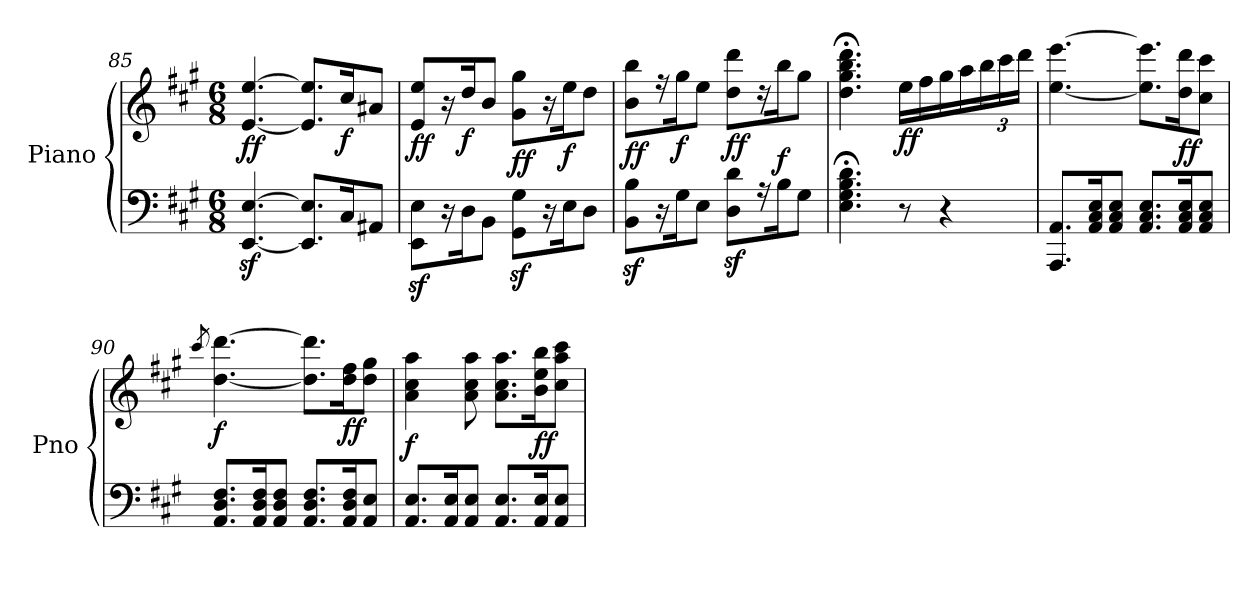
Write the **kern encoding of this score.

**kern	**kern	**dynam
*part1	*part1	*part1
*staff2	*staff1	*staff1/2
*I"Piano	*	*
*I'Pno	*	*
*clefF4	*clefG2	*
*k[f#c#g#]	*k[f#c#g#]	*
*M6/8	*M6/8	*
=85	=85	=85
!	!	!LO:DY:b
[4.EE/z> [4.E/z>	[4.e/ [4.ee/	ff
8.EE/] 8.E/]L	8.e/] 8.ee/]L	.
!	!	!LO:DY:b
16C#/K	16cc#/K	f
8AA#X/J	8a#X/J	.
=86	=86	=86
!	!	!LO:DY:b
8EE\z> 8E\z>L	8e/ 8ee/L	ff
16r	16r	.
!	!	!LO:DY:b
16D\K	16dd/K	f
8BB\J	8b/J	.
!	!	!LO:DY:b
8GG#\z> 8G#\z>L	8g#\ 8gg#\L	ff
16r	16r	.
!	!	!LO:DY:b
16E\K	16ee\K	f
8D\J	8dd\J	.
=87	=87	=87
!	!	!LO:DY:b
8BB\z> 8B\z>L	8b\ 8bb\L	ff
16r	16r	.
!	!	!LO:DY:b
16G#\K	16gg#\K	f
8E\J	8ee\J	.
!	!	!LO:DY:b
8D\z> 8d\z>L	8dd\ 8ddd\L	ff
16r	16rdd	.
!	!	!LO:DY:a=2
16B\K	16bb\K	f
8G#\J	8gg#\J	.
!!LO:PB:g=z
=88	=88	=88
*	*MM72	*
4.E\;< 4.G#\;< 4.B\;< 4.d\;<	4.dd\;< 4.gg#\;< 4.bb\;< 4.ddd\;<	.
*	*MM144	*
!	!	!LO:DY:b
8r	16ee\LL	ff
.	16ff#\	.
4r	16gg#\	.
.	16aa\	.
*	*Xbrackettup	*
.	24bb\	.
.	24ccc#\	.
.	24ddd\JJ	.
=89	=89	=89
!	!	!LO:DY:a=2
!	!	!LO:DY:n=1:b
8.AAA/ 8.AA/L	[4.ee\ [4.eee\	mf f
16AA/ 16C#/ 16E/K	.	.
8AA/ 8C#/ 8E/J	.	.
8.AA/ 8.C#/ 8.E/L	8.ee\] 8.eee\]L	.
!	!	!LO:DY:n=2:b
16AA/ 16C#/ 16E/K	16dd\ 16ddd\K	ff
8AA/ 8C#/ 8E/J	8cc#\ 8ccc#\J	.
=90	=90	=90
.	8qccc#/	.
!	!	!LO:DY:b
8.AA/ 8.D/ 8.F#/L	[4.dd\ [4.ddd\	f
16AA/ 16D/ 16F#/K	.	.
8AA/ 8D/ 8F#/J	.	.
8.AA/ 8.D/ 8.F#/L	8.dd\] 8.ddd\]L	.
!	!	!LO:DY:b
16AA/ 16D/ 16F#/K	16dd\ 16ff#\K	ff
8AA/ 8E/J	8dd\ 8gg#\J	.
=91	=91	=91
!	!	!LO:DY:b
8.AA/ 8.E/L	4a\ 4cc#\ 4aa\	f
16AA/ 16E/K	.	.
8AA/ 8E/J	8a\ 8cc#\ 8aa\	.
8.AA/ 8.E/L	8.a\ 8.cc#\ 8.aa\L	.
!	!	!LO:DY:b
16AA/ 16E/K	16b\ 16ee\ 16bb\K	ff
8AA/ 8E/J	8cc#\ 8aa\ 8ccc#\J	.
=	=	=
*-	*-	*-
